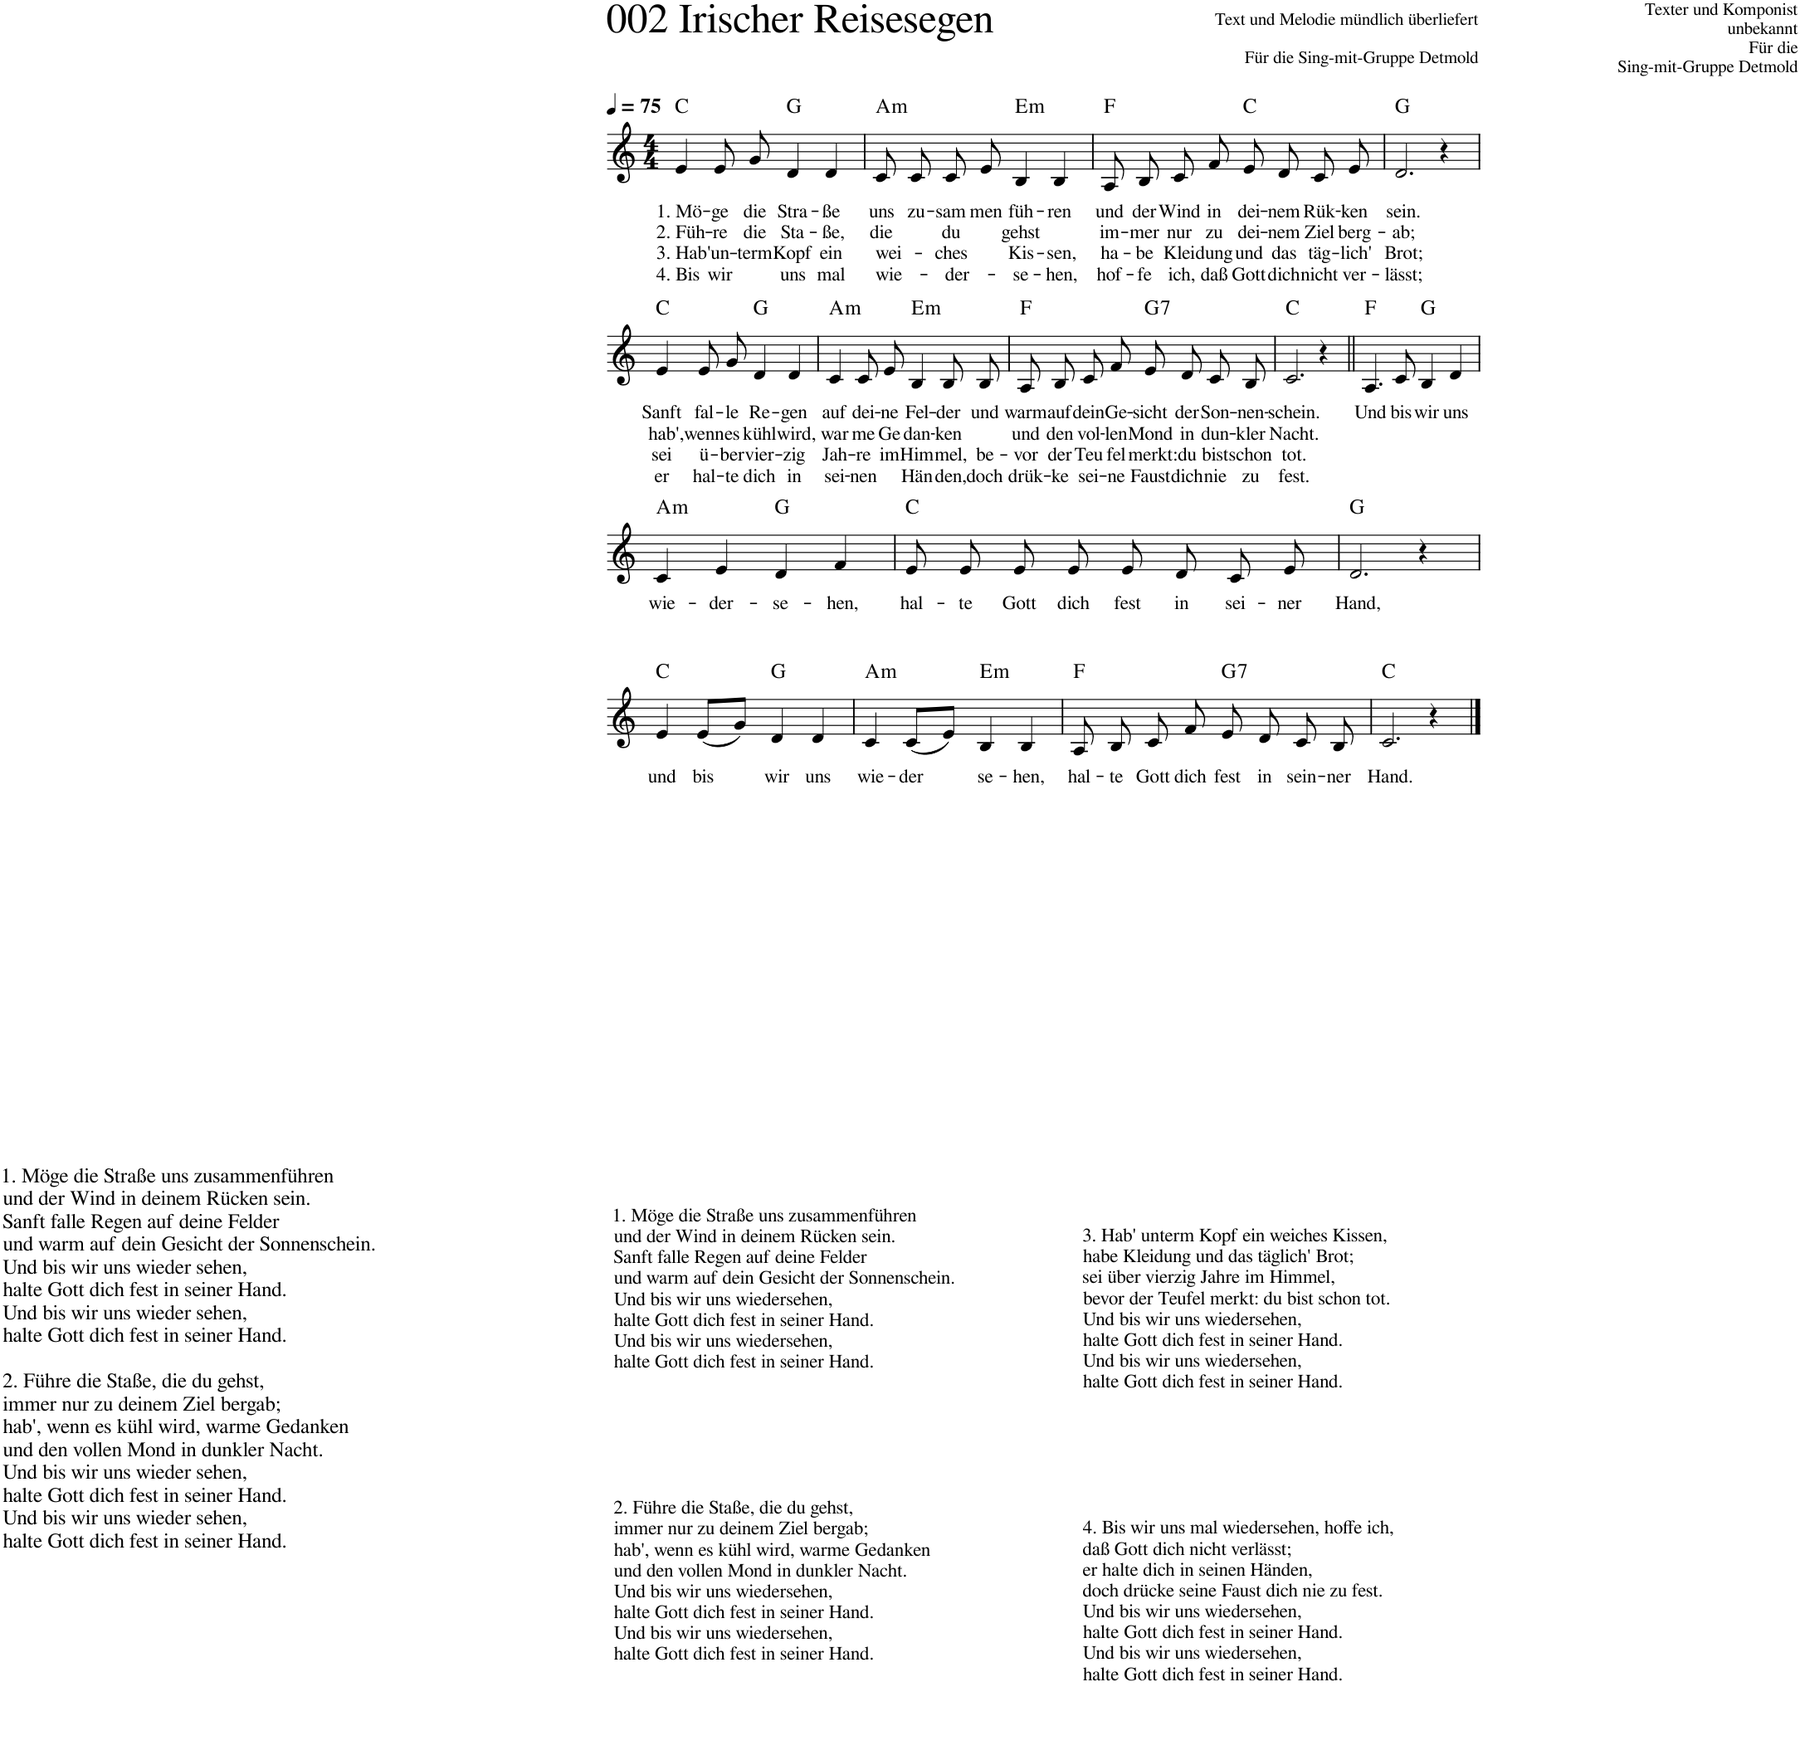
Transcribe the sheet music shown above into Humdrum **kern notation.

**kern	**text	**text	**text	**text	**harte
*part1	*part1	*part1	*part1	*part1	*part1
*staff1	*staff1	*staff1	*staff1	*staff1	*
*I"Stimme	*	*	*	*	*
*clefG2	*	*	*	*	*
*k[]	*	*	*	*	*
*M4/4	*	*	*	*	*
*MM75	*	*	*	*	*
=1	=1	=1	=1	=1	=1
!	!LO:LY:b	!LO:LY:b	!LO:LY:b	!LO:LY:b	!
4e/	1. Mö-	2. Füh-	3. Hab'	4. Bis	C:maj
!	!LO:LY:b	!LO:LY:b	!LO:LY:b	!LO:LY:b	!
8e/	-ge	-re	un-	wir	.
!	!LO:LY:b	!LO:LY:b	!LO:LY:b	!	!
8g/	die	die	-term	.	.
!	!LO:LY:b	!LO:LY:b	!LO:LY:b	!LO:LY:b	!
4d/	Stra-	Sta-	Kopf	uns	G:maj
!	!LO:LY:b	!LO:LY:b	!LO:LY:b	!LO:LY:b	!
4d/	-ße	-ße,	ein	mal	.
=2	=2	=2	=2	=2	=2
!	!LO:LY:b	!LO:LY:b	!LO:LY:b	!LO:LY:b	!LO:H:kt=m
8c/	uns	die	wei-	wie-	A:min
!	!LO:LY:b	!	!	!	!
8c/	zu-	.	.	.	.
!	!LO:LY:b	!LO:LY:b	!LO:LY:b	!LO:LY:b	!
8c/	-sam-	du	-ches	-der-	.
!	!LO:LY:b	!	!	!	!
8e/	-men	.	.	.	.
!	!LO:LY:b	!LO:LY:b	!LO:LY:b	!LO:LY:b	!LO:H:kt=m
4B/	füh-	gehst	Kis-	-se-	E:min
!	!LO:LY:b	!	!LO:LY:b	!LO:LY:b	!
4B/	-ren	.	-sen,	-hen,	.
=3	=3	=3	=3	=3	=3
!	!LO:LY:b	!LO:LY:b	!LO:LY:b	!LO:LY:b	!
8A/	und	im-	ha-	hof-	F:maj
!	!LO:LY:b	!LO:LY:b	!LO:LY:b	!LO:LY:b	!
8B/	der	-mer	-be	-fe	.
!	!LO:LY:b	!LO:LY:b	!LO:LY:b	!LO:LY:b	!
8c/	Wind	nur	Klei-	ich,	.
!	!LO:LY:b	!LO:LY:b	!LO:LY:b	!LO:LY:b	!
8f/	in	zu	-dung	daß	.
!	!LO:LY:b	!LO:LY:b	!LO:LY:b	!LO:LY:b	!
8e/	dei-	dei-	und	Gott	C:maj
!	!LO:LY:b	!LO:LY:b	!LO:LY:b	!LO:LY:b	!
8d/	-nem	-nem	das	dich	.
!	!LO:LY:b	!LO:LY:b	!LO:LY:b	!LO:LY:b	!
8c/	Rük-	Ziel	täg-	nicht	.
!	!LO:LY:b	!LO:LY:b	!LO:LY:b	!LO:LY:b	!
8e/	-ken	berg-	-lich'	ver-	.
=4	=4	=4	=4	=4	=4
!	!LO:LY:b	!LO:LY:b	!LO:LY:b	!LO:LY:b	!
2.d/	sein.	-ab;	Brot;	-lässt;	G:maj
4r	.	.	.	.	.
!!LO:LB:g=z
=5	=5	=5	=5	=5	=5
!	!LO:LY:b	!LO:LY:b	!LO:LY:b	!LO:LY:b	!
4e/	Sanft	hab',	sei	er	C:maj
!	!LO:LY:b	!LO:LY:b	!LO:LY:b	!LO:LY:b	!
8e/	fal-	wenn	ü-	hal-	.
!	!LO:LY:b	!LO:LY:b	!LO:LY:b	!LO:LY:b	!
8g/	-le	es	-ber	-te	.
!	!LO:LY:b	!LO:LY:b	!LO:LY:b	!LO:LY:b	!
4d/	Re-	kühl	vier-	dich	G:maj
!	!LO:LY:b	!LO:LY:b	!LO:LY:b	!LO:LY:b	!
4d/	-gen	wird,	-zig	in	.
=6	=6	=6	=6	=6	=6
!	!LO:LY:b	!LO:LY:b	!LO:LY:b	!LO:LY:b	!LO:H:kt=m
4c/	auf	war-	Jah-	sei-	A:min
!	!LO:LY:b	!LO:LY:b	!LO:LY:b	!LO:LY:b	!
8c/	-dei-	-me	-re	-nen	.
!	!LO:LY:b	!LO:LY:b	!LO:LY:b	!	!
8e/	-ne	Ge-	im	.	.
!	!LO:LY:b	!LO:LY:b	!LO:LY:b	!LO:LY:b	!LO:H:kt=m
4B/	Fel-	-dan-	Him-	Hän-	E:min
!	!LO:LY:b	!LO:LY:b	!LO:LY:b	!LO:LY:b	!
8B/	-der	-ken	-mel,	-den,	.
!	!LO:LY:b	!	!LO:LY:b	!LO:LY:b	!
8B/	und	.	be-	doch	.
=7	=7	=7	=7	=7	=7
!	!LO:LY:b	!LO:LY:b	!LO:LY:b	!LO:LY:b	!
8A/	warm	und	-vor	drük-	F:maj
!	!LO:LY:b	!LO:LY:b	!LO:LY:b	!LO:LY:b	!
8B/	auf	den	der	-ke	.
!	!LO:LY:b	!LO:LY:b	!LO:LY:b	!LO:LY:b	!
8c/	dein	vol-	Teu-	sei-	.
!	!LO:LY:b	!LO:LY:b	!LO:LY:b	!LO:LY:b	!
8f/	Ge-	-len	-fel	-ne	.
!	!LO:LY:b	!LO:LY:b	!LO:LY:b	!LO:LY:b	!LO:H:kt=7
8e/	-sicht	Mond	merkt:	Faust	G:7
!	!LO:LY:b	!LO:LY:b	!LO:LY:b	!LO:LY:b	!
8d/	der	in	du	dich	.
!	!LO:LY:b	!LO:LY:b	!LO:LY:b	!LO:LY:b	!
8c/	Son-	dun-	bist	nie	.
!	!LO:LY:b	!LO:LY:b	!LO:LY:b	!LO:LY:b	!
8B/	-nen-	-kler	schon	zu	.
=8	=8	=8	=8	=8	=8
!	!LO:LY:b	!LO:LY:b	!LO:LY:b	!LO:LY:b	!
2.c/	-schein.	Nacht.	tot.	fest.	C:maj
4r	.	.	.	.	.
=9||	=9||	=9||	=9||	=9||	=9||
!	!LO:LY:b	!	!	!	!
4.A/	Und	.	.	.	F:maj
!	!LO:LY:b	!	!	!	!
8c/	bis	.	.	.	.
!	!LO:LY:b	!	!	!	!
4B/	wir	.	.	.	G:maj
!	!LO:LY:b	!	!	!	!
4d/	uns	.	.	.	.
!!LO:LB:g=z
=10	=10	=10	=10	=10	=10
!	!LO:LY:b	!	!	!	!LO:H:kt=m
4c/	wie-	.	.	.	A:min
!	!LO:LY:b	!	!	!	!
4e/	-der-	.	.	.	.
!	!LO:LY:b	!	!	!	!
4d/	-se-	.	.	.	G:maj
!	!LO:LY:b	!	!	!	!
4f/	-hen,	.	.	.	.
=11	=11	=11	=11	=11	=11
!	!LO:LY:b	!	!	!	!
8e/	hal-	.	.	.	C:maj
!	!LO:LY:b	!	!	!	!
8e/	-te	.	.	.	.
!	!LO:LY:b	!	!	!	!
8e/	Gott	.	.	.	.
!	!LO:LY:b	!	!	!	!
8e/	dich	.	.	.	.
!	!LO:LY:b	!	!	!	!
8e/	fest	.	.	.	.
!	!LO:LY:b	!	!	!	!
8d/	in	.	.	.	.
!	!LO:LY:b	!	!	!	!
8c/	sei-	.	.	.	.
!	!LO:LY:b	!	!	!	!
8e/	-ner	.	.	.	.
=12	=12	=12	=12	=12	=12
!	!LO:LY:b	!	!	!	!
2.d/	Hand,	.	.	.	G:maj
4r	.	.	.	.	.
!!LO:LB:g=z
=13	=13	=13	=13	=13	=13
!	!LO:LY:b	!	!	!	!
4e/	und	.	.	.	C:maj
!	!LO:LY:b	!	!	!	!
(8e/L	bis	.	.	.	.
8g/J)	.	.	.	.	.
!	!LO:LY:b	!	!	!	!
4d/	wir	.	.	.	G:maj
!	!LO:LY:b	!	!	!	!
4d/	uns	.	.	.	.
=14	=14	=14	=14	=14	=14
!	!LO:LY:b	!	!	!	!LO:H:kt=m
4c/	wie-	.	.	.	A:min
!	!LO:LY:b	!	!	!	!
(8c/L	-der	.	.	.	.
8e/J)	.	.	.	.	.
!	!LO:LY:b	!	!	!	!LO:H:kt=m
4B/	se-	.	.	.	E:min
!	!LO:LY:b	!	!	!	!
4B/	-hen,	.	.	.	.
=15	=15	=15	=15	=15	=15
!	!LO:LY:b	!	!	!	!
8A/	hal-	.	.	.	F:maj
!	!LO:LY:b	!	!	!	!
8B/	-te	.	.	.	.
!	!LO:LY:b	!	!	!	!
8c/	Gott	.	.	.	.
!	!LO:LY:b	!	!	!	!
8f/	dich	.	.	.	.
!	!LO:LY:b	!	!	!	!LO:H:kt=7
8e/	fest	.	.	.	G:7
!	!LO:LY:b	!	!	!	!
8d/	in	.	.	.	.
!	!LO:LY:b	!	!	!	!
8c/	sein-	.	.	.	.
!	!LO:LY:b	!	!	!	!
8B/	-ner	.	.	.	.
=16	=16	=16	=16	=16	=16
!	!LO:LY:b	!	!	!	!
2.c/	Hand.	.	.	.	C:maj
4r	.	.	.	.	.
==	==	==	==	==	==
*-	*-	*-	*-	*-	*-
